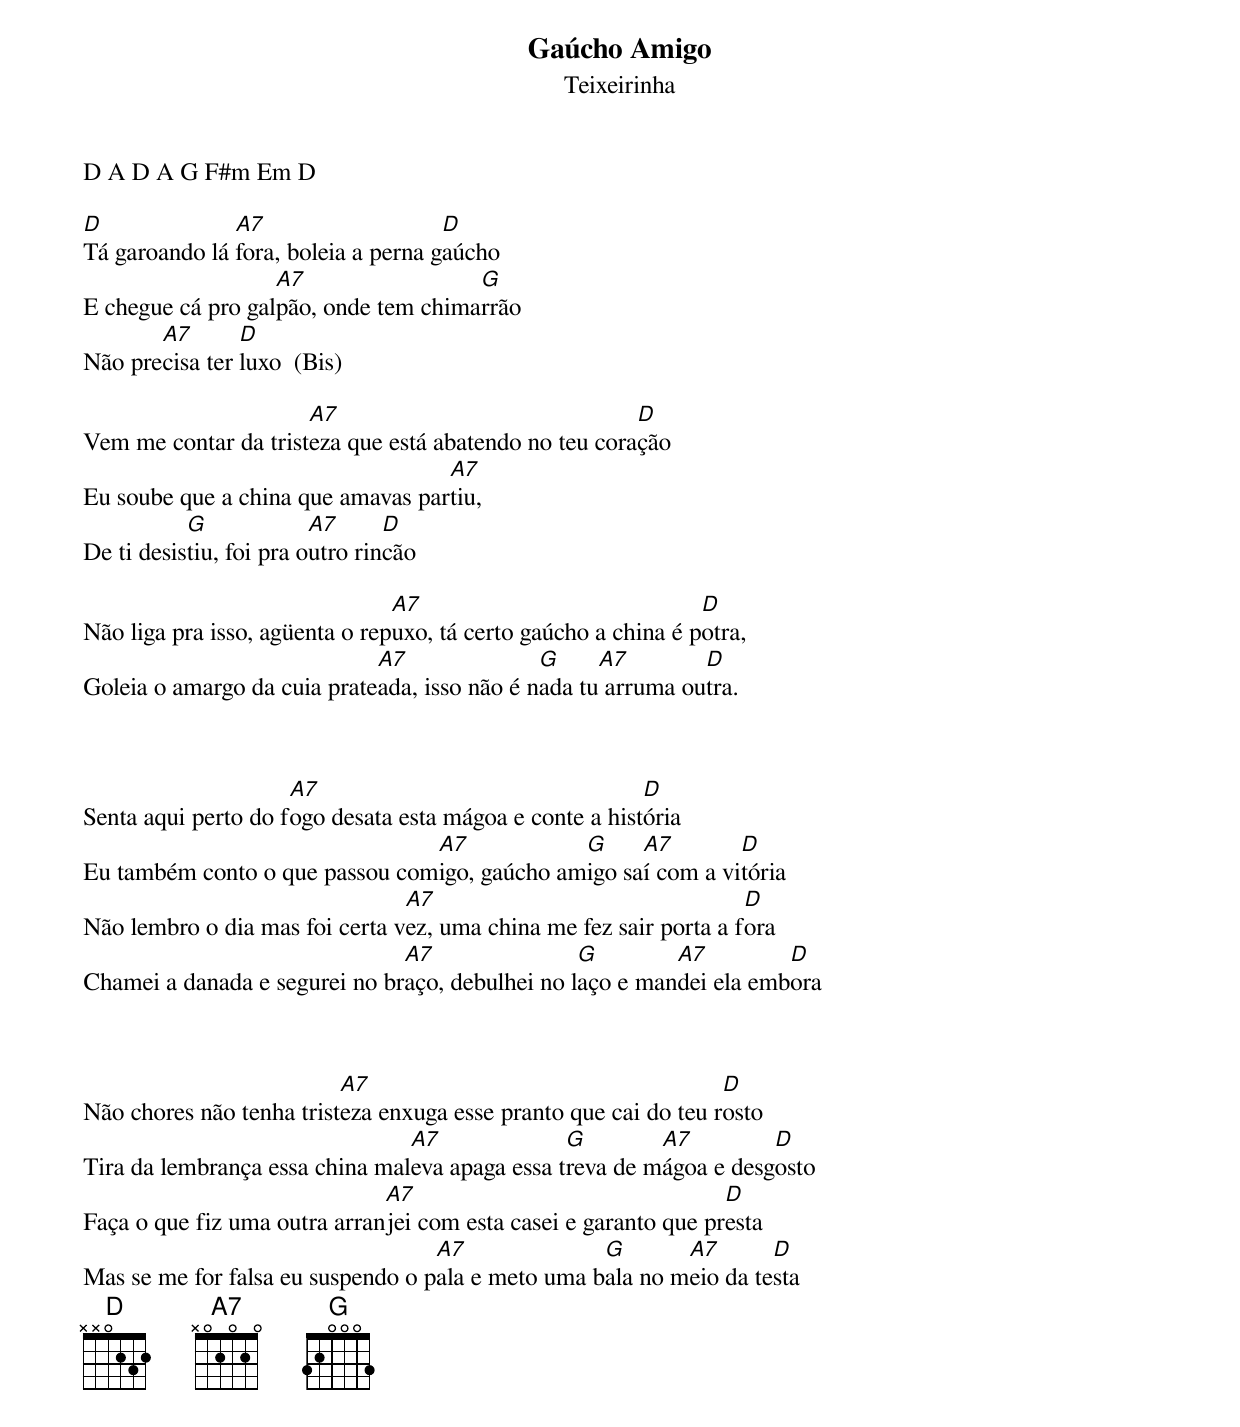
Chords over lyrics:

Gaúcho Amigo
Teixeirinha

D A D A G F#m Em D

D              A7                    D
Tá garoando lá fora, boleia a perna gaúcho
                   A7                 G
E chegue cá pro galpão, onde tem chimarrão
       A7       D
Não precisa ter luxo  (Bis)

                      A7                               D
Vem me contar da tristeza que está abatendo no teu coração
                                   A7
Eu soube que a china que amavas partiu,
           G             A7      D
De ti desistiu, foi pra outro rincão

                                A7                              D
Não liga pra isso, agüenta o repuxo, tá certo gaúcho a china é potra,
                             A7               G     A7        D
Goleia o amargo da cuia prateada, isso não é nada tu arruma outra.



                     A7                                  D
Senta aqui perto do fogo desata esta mágoa e conte a história
                                A7            G     A7        D
Eu também conto o que passou comigo, gaúcho amigo saí com a vitória
                                A7                                 D
Não lembro o dia mas foi certa vez, uma china me fez sair porta a fora
                               A7                G        A7         D
Chamei a danada e segurei no braço, debulhei no laço e mandei ela embora



                          A7                                     D
Não chores não tenha tristeza enxuga esse pranto que cai do teu rosto
                                A7              G        A7         D
Tira da lembrança essa china maleva apaga essa treva de mágoa e desgosto
                              A7                                 D
Faça o que fiz uma outra arranjei com esta casei e garanto que presta
                                   A7              G       A7       D
Mas se me for falsa eu suspendo o pala e meto uma bala no meio da testa
